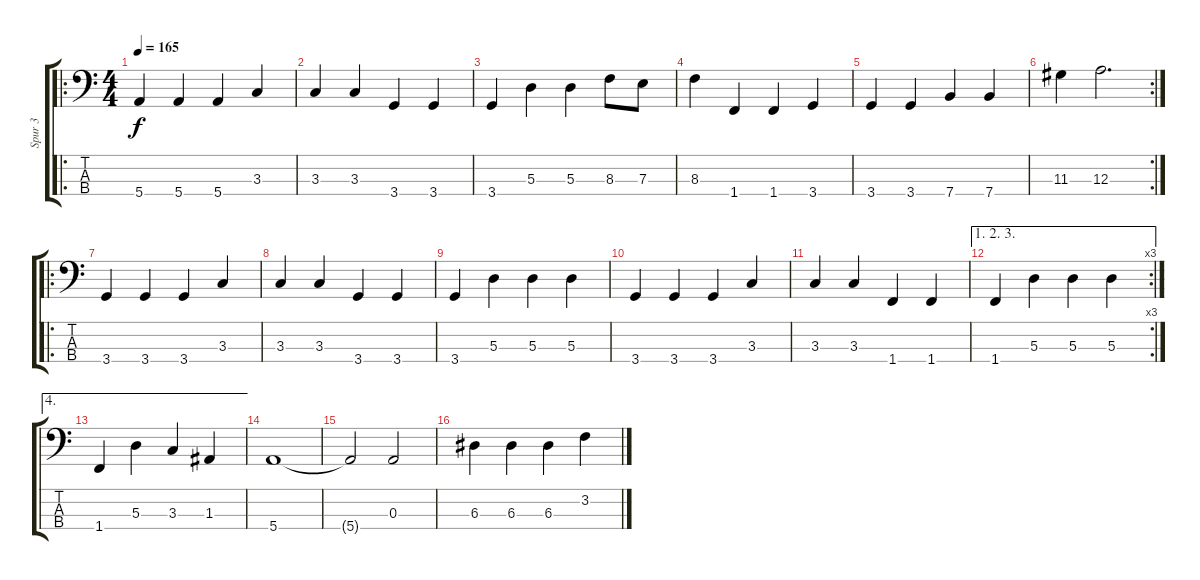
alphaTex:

\track ("Spur 3" "Spur 3") {instrument electricbasspick}
\staff {score tabs}
\tuning (G2 D2 A1 E1) {hide}
\ro
\ts (4 4)
\tempo 165
\clef f4
\ks c
5.4.4{dy f} 5.4.4 5.4.4 3.3.4 |
3.3.4 3.3.4 3.4.4 3.4.4 |
3.4.4 5.3.4 5.3.4 8.3.8 7.3.8 |
8.3.4 1.4.4 1.4.4 3.4.4 |
3.4.4 3.4.4 7.4.4 7.4.4 |
\rc 2
11.3.4 12.3.2{d} |
\ro
3.4.4 3.4.4 3.4.4 3.3.4 |
3.3.4 3.3.4 3.4.4 3.4.4 |
3.4.4 5.3.4 5.3.4 5.3.4 |
3.4.4 3.4.4 3.4.4 3.3.4 |
3.3.4 3.3.4 1.4.4 1.4.4 |
\ae (1 2 3)
\rc 3
1.4.4 5.3.4 5.3.4 5.3.4 |
\ae 4
1.4.4 5.3.4 3.3.4 1.3.4 |
5.4.1 |
5.4{t}.2 0.3.2 |
6.3.4 6.3.4 6.3.4 3.2.4
